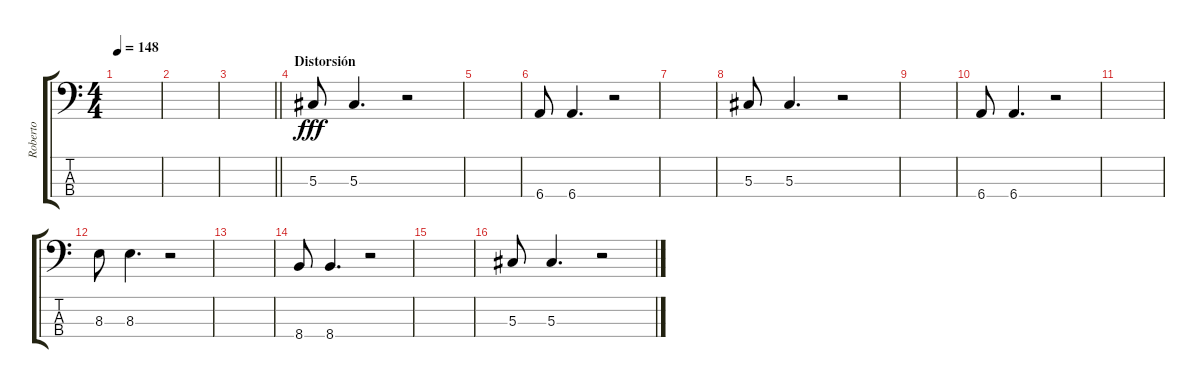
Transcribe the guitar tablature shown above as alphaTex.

\track ("Roberto" "Roberto") {instrument electricbassfinger}
\staff {score tabs}
\tuning (Gb2 Db2 Ab1 Eb1) {hide}
\ts (4 4)
\tempo 148
\clef f4
\ks c
|
|
\barLineRight lightlight
|
\section ("" "Distorsión")
5.3.8{dy fff} 5.3.4{d} r.2 |
|
6.4.8 6.4.4{d} r.2 |
|
5.3.8 5.3.4{d} r.2 |
|
6.4.8 6.4.4{d} r.2 |
|
8.3.8 8.3.4{d} r.2 |
|
8.4.8 8.4.4{d} r.2 |
|
5.3.8 5.3.4{d} r.2
